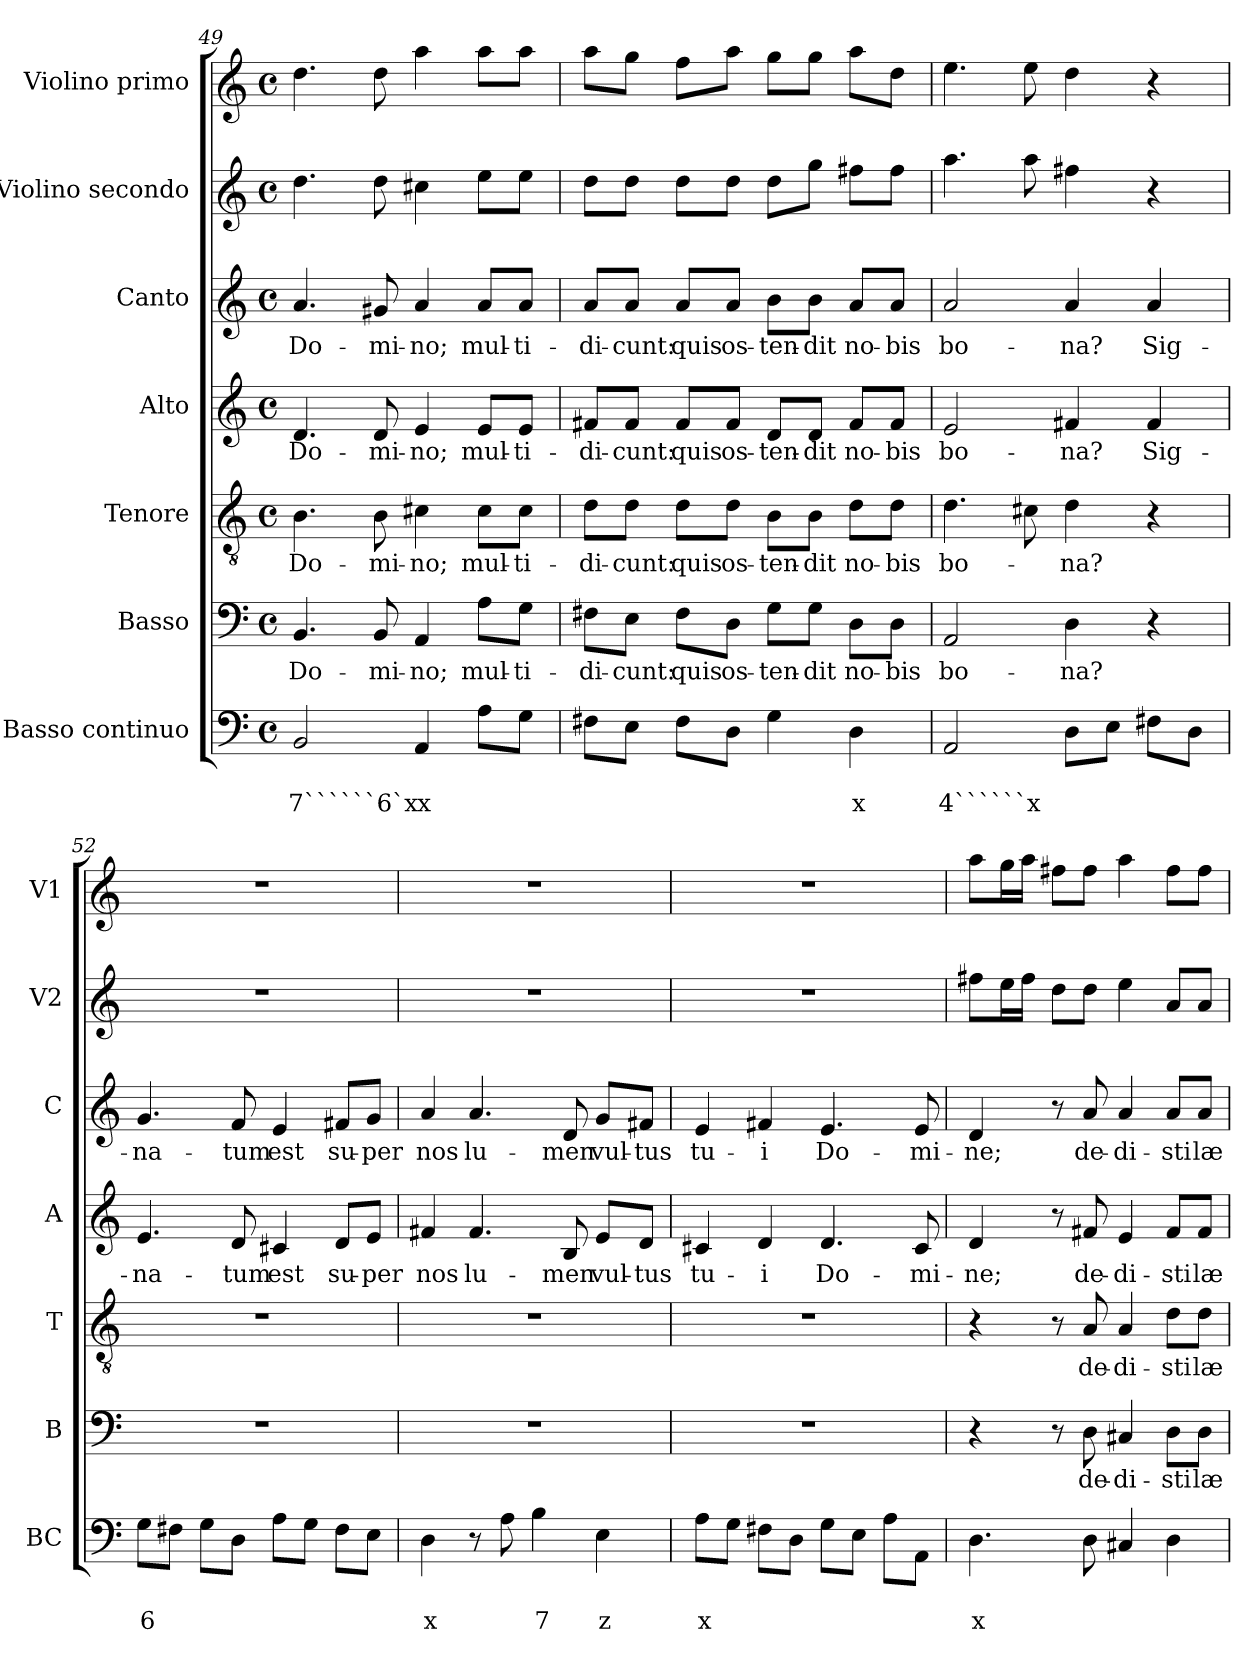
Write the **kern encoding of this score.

**kern	**text	**text	**kern	**text	**kern	**text	**kern	**text	**kern	**text	**kern	**kern
*part7	*part7	*part7	*part6	*part6	*part5	*part5	*part4	*part4	*part3	*part3	*part2	*part1
*staff7	*staff7	*staff7	*staff6	*staff6	*staff5	*staff5	*staff4	*staff4	*staff3	*staff3	*staff2	*staff1
*I"Basso continuo	*	*	*I"Basso	*	*I"Tenore	*	*I"Alto	*	*I"Canto	*	*I"Violino secondo	*I"Violino primo
*I'BC	*	*	*I'B	*	*I'T	*	*I'A	*	*I'C	*	*I'V2	*I'V1
*clefF4	*	*	*clefF4	*	*clefGv2	*	*clefG2	*	*clefG2	*	*clefG2	*clefG2
*k[]	*	*	*k[]	*	*k[]	*	*k[]	*	*k[]	*	*k[]	*k[]
*C:	*	*	*C:	*	*C:	*	*C:	*	*C:	*	*C:	*C:
*M4/4	*	*	*M4/4	*	*M4/4	*	*M4/4	*	*M4/4	*	*M4/4	*M4/4
*met(c)	*	*	*met(c)	*	*met(c)	*	*met(c)	*	*met(c)	*	*met(c)	*met(c)
=49	=49	=49	=49	=49	=49	=49	=49	=49	=49	=49	=49	=49
!	!	!LO:LY:b	!	!LO:LY:b	!	!LO:LY:b	!	!LO:LY:b	!	!LO:LY:b	!	!
2BB/	.	7``````6`x	4.BB/	Do-	4.B\	Do-	4.d/	Do-	4.a/	Do-	4.dd\	4.dd\
!	!	!	!	!LO:LY:b	!	!LO:LY:b	!	!LO:LY:b	!	!LO:LY:b	!	!
.	.	.	8BB/	-mi-	8B\	-mi-	8d/	-mi-	8g#X/	-mi-	8dd\	8dd\
!	!	!LO:LY:b	!	!LO:LY:b	!	!LO:LY:b	!	!LO:LY:b	!	!LO:LY:b	!	!
4AA/	.	x	4AA/	-no;	4c#X\	-no;	4e/	-no;	4a/	-no;	4cc#X\	4aa\
!	!	!	!	!LO:LY:b	!	!LO:LY:b	!	!LO:LY:b	!	!LO:LY:b	!	!
8A\L	.	.	8A\L	mul-	8c#\L	mul-	8e/L	mul-	8a/L	mul-	8ee\L	8aa\L
!	!	!	!	!LO:LY:b	!	!LO:LY:b	!	!LO:LY:b	!	!LO:LY:b	!	!
8G\J	.	.	8G\J	-ti-	8c#\J	-ti-	8e/J	-ti-	8a/J	-ti-	8ee\J	8aa\J
!!LO:LB:g=z
=50	=50	=50	=50	=50	=50	=50	=50	=50	=50	=50	=50	=50
!	!	!	!	!LO:LY:b	!	!LO:LY:b	!	!LO:LY:b	!	!LO:LY:b	!	!
8F#X\L	.	.	8F#X\L	-di-	8d\L	-di-	8f#X/L	-di-	8a/L	-di-	8dd\L	8aa\L
!	!	!	!	!LO:LY:b	!	!LO:LY:b	!	!LO:LY:b	!	!LO:LY:b	!	!
8E\J	.	.	8E\J	-cunt:	8d\J	-cunt:	8f#/J	-cunt:	8a/J	-cunt:	8dd\J	8gg\J
!	!	!	!	!LO:LY:b	!	!LO:LY:b	!	!LO:LY:b	!	!LO:LY:b	!	!
8F#\L	.	.	8F#\L	quis	8d\L	quis	8f#/L	quis	8a/L	quis	8dd\L	8ff\L
!	!	!	!	!LO:LY:b	!	!LO:LY:b	!	!LO:LY:b	!	!LO:LY:b	!	!
8D\J	.	.	8D\J	os-	8d\J	os-	8f#/J	os-	8a/J	os-	8dd\J	8aa\J
!	!	!	!	!LO:LY:b	!	!LO:LY:b	!	!LO:LY:b	!	!LO:LY:b	!	!
4G\	.	.	8G\L	-ten-	8B\L	-ten-	8d/L	-ten-	8b\L	-ten-	8dd\L	8gg\L
!	!	!	!	!LO:LY:b	!	!LO:LY:b	!	!LO:LY:b	!	!LO:LY:b	!	!
.	.	.	8G\J	-dit	8B\J	-dit	8d/J	-dit	8b\J	-dit	8gg\J	8gg\J
!	!	!LO:LY:b	!	!LO:LY:b	!	!LO:LY:b	!	!LO:LY:b	!	!LO:LY:b	!	!
4D\	.	x	8D\L	no-	8d\L	no-	8f#/L	no-	8a/L	no-	8ff#X\L	8aa\L
!	!	!	!	!LO:LY:b	!	!LO:LY:b	!	!LO:LY:b	!	!LO:LY:b	!	!
.	.	.	8D\J	-bis	8d\J	-bis	8f#/J	-bis	8a/J	-bis	8ff#\J	8dd\J
=51	=51	=51	=51	=51	=51	=51	=51	=51	=51	=51	=51	=51
!	!	!LO:LY:b	!	!LO:LY:b	!	!LO:LY:b	!	!LO:LY:b	!	!LO:LY:b	!	!
2AA/	.	4``````x	2AA/	bo-	4.d\	bo-	2e/	bo-	2a/	bo-	4.aa\	4.ee\
.	.	.	.	.	8c#X\	.	.	.	.	.	8aa\	8ee\
!	!	!	!	!LO:LY:b	!	!LO:LY:b	!	!LO:LY:b	!	!LO:LY:b	!	!
8D\L	.	.	4D\	-na?	4d\	-na?	4f#X/	-na?	4a/	-na?	4ff#X\	4dd\
8E\J	.	.	.	.	.	.	.	.	.	.	.	.
!	!	!	!	!	!	!	!	!LO:LY:b	!	!LO:LY:b	!	!
8F#X\L	.	.	4r	.	4r	.	4f#/	Sig-	4a/	Sig-	4r	4r
8D\J	.	.	.	.	.	.	.	.	.	.	.	.
=52	=52	=52	=52	=52	=52	=52	=52	=52	=52	=52	=52	=52
!	!	!LO:LY:b	!	!	!	!	!	!LO:LY:b	!	!LO:LY:b	!	!
8G\L	.	6	1r	.	1r	.	4.e/	-na-	4.g/	-na-	1r	1r
8F#X\J	.	.	.	.	.	.	.	.	.	.	.	.
8G\L	.	.	.	.	.	.	.	.	.	.	.	.
!	!	!	!	!	!	!	!	!LO:LY:b	!	!LO:LY:b	!	!
8D\J	.	.	.	.	.	.	8d/	-tum	8f/	-tum	.	.
!	!	!	!	!	!	!	!	!LO:LY:b	!	!LO:LY:b	!	!
8A\L	.	.	.	.	.	.	4c#X/	est	4e/	est	.	.
8G\J	.	.	.	.	.	.	.	.	.	.	.	.
!	!	!	!	!	!	!	!	!LO:LY:b	!	!LO:LY:b	!	!
8F#\L	.	.	.	.	.	.	8d/L	su-	8f#X/L	su-	.	.
!	!	!	!	!	!	!	!	!LO:LY:b	!	!LO:LY:b	!	!
8E\J	.	.	.	.	.	.	8e/J	-per	8g/J	-per	.	.
=53	=53	=53	=53	=53	=53	=53	=53	=53	=53	=53	=53	=53
!	!	!LO:LY:b	!	!	!	!	!	!LO:LY:b	!	!LO:LY:b	!	!
4D\	.	x	1r	.	1r	.	4f#X/	nos	4a/	nos	1r	1r
!	!	!	!	!	!	!	!	!LO:LY:b	!	!LO:LY:b	!	!
8r	.	.	.	.	.	.	4.f#/	lu-	4.a/	lu-	.	.
8A\	.	.	.	.	.	.	.	.	.	.	.	.
!	!	!LO:LY:b	!	!	!	!	!	!	!	!	!	!
4B\	.	7	.	.	.	.	.	.	.	.	.	.
!	!	!	!	!	!	!	!	!LO:LY:b	!	!LO:LY:b	!	!
.	.	.	.	.	.	.	8B/	-men	8d/	-men	.	.
!	!	!LO:LY:b	!	!	!	!	!	!LO:LY:b	!	!LO:LY:b	!	!
4E\	.	z	.	.	.	.	8e/L	vul-	8g/L	vul-	.	.
!	!	!	!	!	!	!	!	!LO:LY:b	!	!LO:LY:b	!	!
.	.	.	.	.	.	.	8d/J	-tus	8f#X/J	-tus	.	.
!!LO:PB:g=z
=54	=54	=54	=54	=54	=54	=54	=54	=54	=54	=54	=54	=54
!	!	!LO:LY:b	!	!	!	!	!	!LO:LY:b	!	!LO:LY:b	!	!
8A\L	.	x	1r	.	1r	.	4c#X/	tu-	4e/	tu-	1r	1r
8G\J	.	.	.	.	.	.	.	.	.	.	.	.
!	!	!	!	!	!	!	!	!LO:LY:b	!	!LO:LY:b	!	!
8F#X\L	.	.	.	.	.	.	4d/	-i	4f#X/	-i	.	.
8D\J	.	.	.	.	.	.	.	.	.	.	.	.
!	!	!	!	!	!	!	!	!LO:LY:b	!	!LO:LY:b	!	!
8G\L	.	.	.	.	.	.	4.d/	Do-	4.e/	Do-	.	.
8E\J	.	.	.	.	.	.	.	.	.	.	.	.
8A\L	.	.	.	.	.	.	.	.	.	.	.	.
!	!	!	!	!	!	!	!	!LO:LY:b	!	!LO:LY:b	!	!
8AA\J	.	.	.	.	.	.	8c#/	-mi-	8e/	-mi-	.	.
=55	=55	=55	=55	=55	=55	=55	=55	=55	=55	=55	=55	=55
!	!	!LO:LY:b	!	!	!	!	!	!LO:LY:b	!	!LO:LY:b	!	!
4.D\	.	x	4r	.	4r	.	4d/	-ne;	4d/	-ne;	8ff#X\L	8aa\L
.	.	.	.	.	.	.	.	.	.	.	16ee\L	16gg\L
.	.	.	.	.	.	.	.	.	.	.	16ff#\JJ	16aa\JJ
.	.	.	8r	.	8r	.	8r	.	8r	.	8dd\L	8ff#X\L
!	!	!	!	!LO:LY:b	!	!LO:LY:b	!	!LO:LY:b	!	!LO:LY:b	!	!
8D\	.	.	8D\	de-	8A/	de-	8f#X/	de-	8a/	de-	8dd\J	8ff#\J
!	!	!	!	!LO:LY:b	!	!LO:LY:b	!	!LO:LY:b	!	!LO:LY:b	!	!
4C#X/	.	.	4C#X/	-di-	4A/	-di-	4e/	-di-	4a/	-di-	4ee\	4aa\
!	!	!	!	!LO:LY:b	!	!LO:LY:b	!	!LO:LY:b	!	!LO:LY:b	!	!
4D\	.	.	8D\L	-sti	8d\L	-sti	8f#/L	-sti	8a/L	-sti	8a/L	8ff#\L
!	!	!	!	!LO:LY:b	!	!LO:LY:b	!	!LO:LY:b	!	!LO:LY:b	!	!
.	.	.	8D\J	læ-	8d\J	læ-	8f#/J	læ-	8a/J	læ-	8a/J	8ff#\J
=	=	=	=	=	=	=	=	=	=	=	=	=
*-	*-	*-	*-	*-	*-	*-	*-	*-	*-	*-	*-	*-
